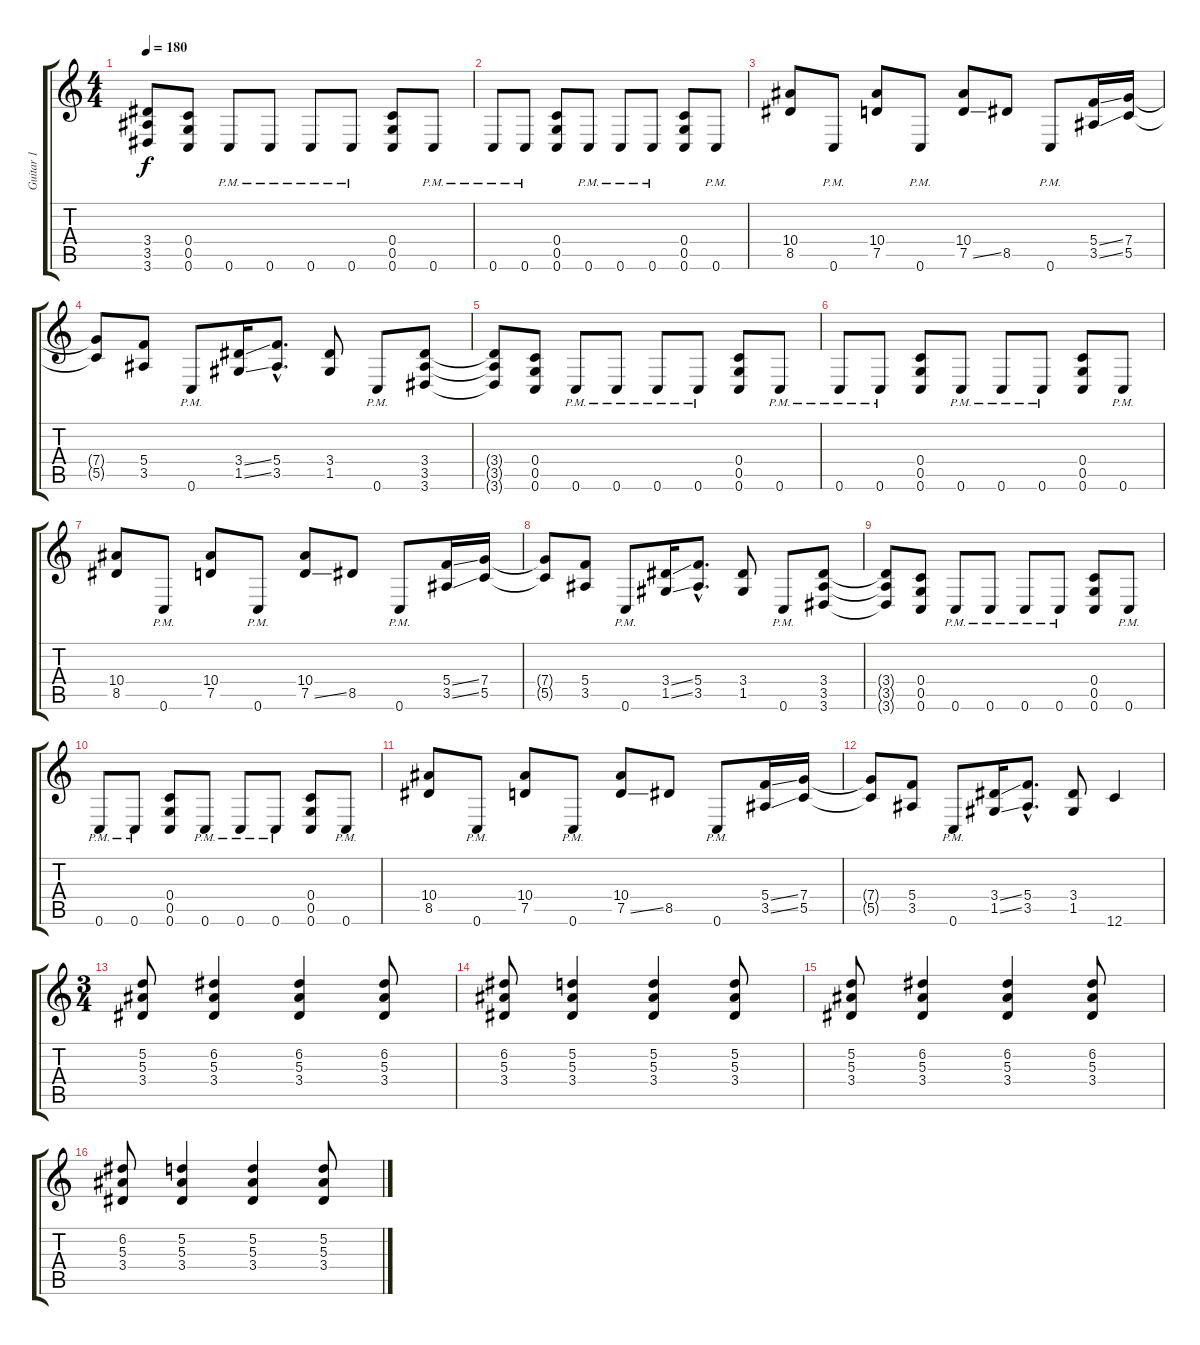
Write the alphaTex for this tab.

\track ("Guitar 1" "Guitar 1") {instrument distortionguitar}
\staff {score tabs}
\tuning (D4 A3 F3 C3 G2 C2) {hide}
\ts (4 4)
\tempo 180
\clef g2
\ks c
(3.4{t} 3.5{t} 3.6{t}).8{dy f} (0.4 0.5 0.6).8 0.6{pm}.8 0.6{pm}.8 0.6{pm}.8 0.6{pm}.8 (0.4 0.5 0.6).8 0.6{pm}.8 |
0.6{pm}.8 0.6{pm}.8 (0.4 0.5 0.6).8 0.6{pm}.8 0.6{pm}.8 0.6{pm}.8 (0.4 0.5 0.6).8 0.6{pm}.8 |
(10.4 8.5).8 0.6{pm}.8 (10.4 7.5).8 0.6{pm}.8 (10.4 7.5{ss}).8 8.5.8 0.6{pm}.8 (5.4{ss} 3.5{ss}).16 (7.4 5.5).16 |
(7.4{t} 5.5{t}).8 (5.4 3.5).8 0.6{pm}.8 (3.4{ss} 1.5{ss}).16 (5.4{hac} 3.5{hac}).8{d} (3.4 1.5).8 0.6{pm}.8 (3.4 3.5 3.6).8 |
(3.4{t} 3.5{t} 3.6{t}).8 (0.4 0.5 0.6).8 0.6{pm}.8 0.6{pm}.8 0.6{pm}.8 0.6{pm}.8 (0.4 0.5 0.6).8 0.6{pm}.8 |
0.6{pm}.8 0.6{pm}.8 (0.4 0.5 0.6).8 0.6{pm}.8 0.6{pm}.8 0.6{pm}.8 (0.4 0.5 0.6).8 0.6{pm}.8 |
(10.4 8.5).8 0.6{pm}.8 (10.4 7.5).8 0.6{pm}.8 (10.4 7.5{ss}).8 8.5.8 0.6{pm}.8 (5.4{ss} 3.5{ss}).16 (7.4 5.5).16 |
(7.4{t} 5.5{t}).8 (5.4 3.5).8 0.6{pm}.8 (3.4{ss} 1.5{ss}).16 (5.4{hac} 3.5{hac}).8{d} (3.4 1.5).8 0.6{pm}.8 (3.4 3.5 3.6).8 |
(3.4{t} 3.5{t} 3.6{t}).8 (0.4 0.5 0.6).8 0.6{pm}.8 0.6{pm}.8 0.6{pm}.8 0.6{pm}.8 (0.4 0.5 0.6).8 0.6{pm}.8 |
0.6{pm}.8 0.6{pm}.8 (0.4 0.5 0.6).8 0.6{pm}.8 0.6{pm}.8 0.6{pm}.8 (0.4 0.5 0.6).8 0.6{pm}.8 |
(10.4 8.5).8 0.6{pm}.8 (10.4 7.5).8 0.6{pm}.8 (10.4 7.5{ss}).8 8.5.8 0.6{pm}.8 (5.4{ss} 3.5{ss}).16 (7.4 5.5).16 |
(7.4{t} 5.5{t}).8 (5.4 3.5).8 0.6{pm}.8 (3.4{ss} 1.5{ss}).16 (5.4{hac} 3.5{hac}).8{d} (3.4 1.5).8 12.6.4 |
\ts (3 4)
(5.2 5.3 3.4).8 (6.2 5.3 3.4).4 (6.2 5.3 3.4).4 (6.2 5.3 3.4).8 |
(6.2 5.3 3.4).8 (5.2 5.3 3.4).4 (5.2 5.3 3.4).4 (5.2 5.3 3.4).8 |
(5.2 5.3 3.4).8 (6.2 5.3 3.4).4 (6.2 5.3 3.4).4 (6.2 5.3 3.4).8 |
(6.2 5.3 3.4).8 (5.2 5.3 3.4).4 (5.2 5.3 3.4).4 (5.2 5.3 3.4).8
